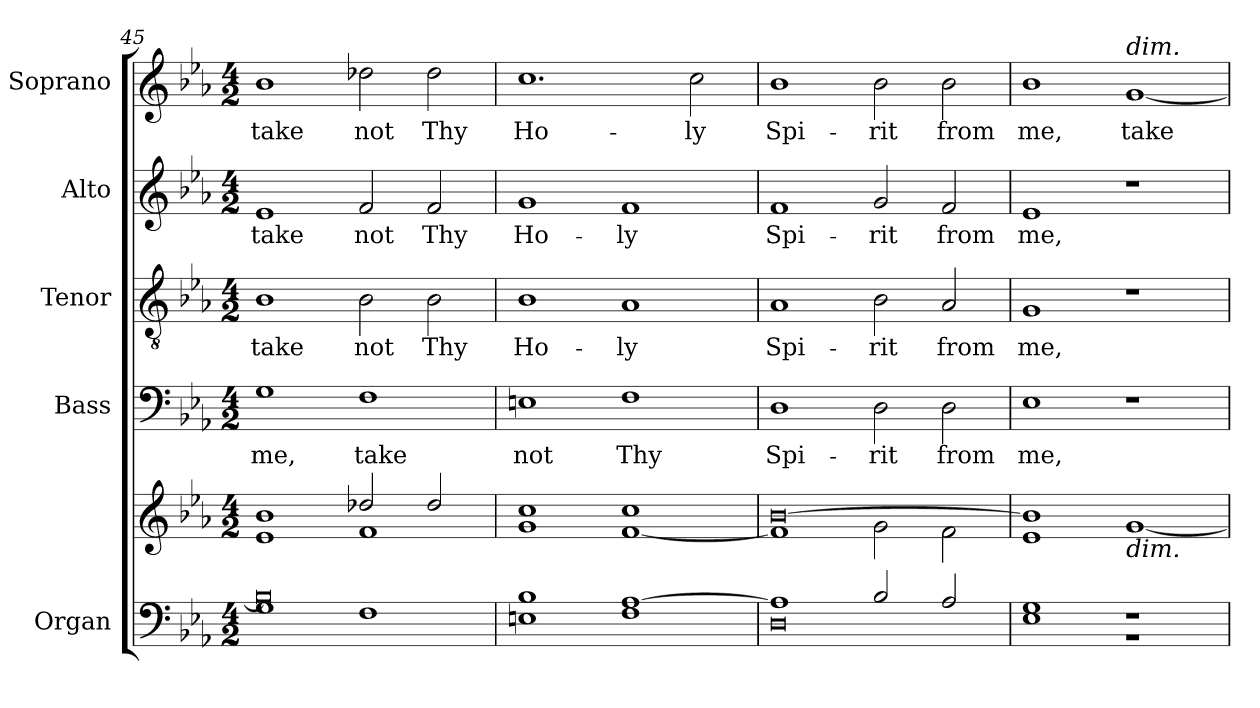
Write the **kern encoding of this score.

**kern	**kern	**kern	**text	**kern	**text	**kern	**text	**kern	**text
*part5	*part5	*part4	*part4	*part3	*part3	*part2	*part2	*part1	*part1
*staff6	*staff5	*staff4	*staff4	*staff3	*staff3	*staff2	*staff2	*staff1	*staff1
*I"Organ	*	*I"Bass	*	*I"Tenor	*	*I"Alto	*	*I"Soprano	*
*I'Org.	*	*I'B.	*	*I'T.	*	*I'A.	*	*I'S.	*
*clefF4	*clefG2	*clefF4	*	*clefGv2	*	*clefG2	*	*clefG2	*
*	*	*	*	*ITrd7c12	*	*	*	*	*
*k[b-e-a-]	*k[b-e-a-]	*k[b-e-a-]	*	*k[b-e-a-]	*	*k[b-e-a-]	*	*k[b-e-a-]	*
*E-:	*E-:	*E-:	*	*E-:	*	*E-:	*	*E-:	*
*M4/2	*M4/2	*M4/2	*	*M4/2	*	*M4/2	*	*M4/2	*
=45	=45	=45	=45	=45	=45	=45	=45	=45	=45
*^	*^	*	*	*	*	*	*	*	*
!	!	!	!	!	!LO:LY:b:color=#000000	!	!	!	!	!	!
!	!	!	!	!	!	!	!LO:LY:b:color=#000000	!	!	!	!
!	!	!	!	!	!	!	!	!	!LO:LY:b:color=#000000	!	!
!	!	!	!	!	!	!	!	!	!	!	!LO:LY:b:color=#000000
0B-i]	1Gi	1e-i 1b-i	1ryy	1Gi	me,	1BB-i	take	1e-i	take	1b-i	take
!	!	!	!	!	!LO:LY:b:color=#000000	!	!	!	!	!	!
!	!	!	!	!	!	!	!LO:LY:b:color=#000000	!	!	!	!
!	!	!	!	!	!	!	!	!	!LO:LY:b:color=#000000	!	!
!	!	!	!	!	!	!	!	!	!	!	!LO:LY:b:color=#000000
.	1Fi	2dd-Xi/	1fi	1Fi	take	2BB-i\	not	2fi/	not	2dd-Xi\	not
!	!	!	!	!	!	!	!LO:LY:b:color=#000000	!	!	!	!
!	!	!	!	!	!	!	!	!	!LO:LY:b:color=#000000	!	!
!	!	!	!	!	!	!	!	!	!	!	!LO:LY:b:color=#000000
.	.	2dd-i/	.	.	.	2BB-i\	Thy	2fi/	Thy	2dd-i\	Thy
*v	*v	*	*	*	*	*	*	*	*	*	*
*	*v	*v	*	*	*	*	*	*	*	*
=46	=46	=46	=46	=46	=46	=46	=46	=46	=46
!	!	!	!LO:LY:b:color=#000000	!	!	!	!	!	!
!	!	!	!	!	!LO:LY:b:color=#000000	!	!	!	!
!	!	!	!	!	!	!	!LO:LY:b:color=#000000	!	!
!	!	!	!	!	!	!	!	!	!LO:LY:b:color=#000000
1Eni 1B-i	1gi 1cci	1Eni	not	1BB-i	Ho-	1gi	Ho-	1.cci	Ho-
!	!	!	!LO:LY:b:color=#000000	!	!	!	!	!	!
!	!	!	!	!	!LO:LY:b:color=#000000	!	!	!	!
!	!	!	!	!	!	!	!LO:LY:b:color=#000000	!	!
1Fi [>1A-i	[<1fi 1cci	1Fi	Thy	1AA-i	-ly	1fi	-ly	.	.
!	!	!	!	!	!	!	!	!	!LO:LY:b:color=#000000
.	.	.	.	.	.	.	.	2cci\	-ly
=47	=47	=47	=47	=47	=47	=47	=47	=47	=47
*^	*^	*	*	*	*	*	*	*	*
!	!	!	!	!	!LO:LY:b:color=#000000	!	!	!	!	!	!
!	!	!	!	!	!	!	!LO:LY:b:color=#000000	!	!	!	!
!	!	!	!	!	!	!	!	!	!LO:LY:b:color=#000000	!	!
!	!	!	!	!	!	!	!	!	!	!	!LO:LY:b:color=#000000
1A-i]	0Di	[>0b-i	1fi]	1Di	Spi-	1AA-i	Spi-	1fi	Spi-	1b-i	Spi-
!	!	!	!	!	!LO:LY:b:color=#000000	!	!	!	!	!	!
!	!	!	!	!	!	!	!LO:LY:b:color=#000000	!	!	!	!
!	!	!	!	!	!	!	!	!	!LO:LY:b:color=#000000	!	!
!	!	!	!	!	!	!	!	!	!	!	!LO:LY:b:color=#000000
2B-i/	.	.	2gi\	2Di\	-rit	2BB-i\	-rit	2gi/	-rit	2b-i\	-rit
!	!	!	!	!	!LO:LY:b:color=#000000	!	!	!	!	!	!
!	!	!	!	!	!	!	!LO:LY:b:color=#000000	!	!	!	!
!	!	!	!	!	!	!	!	!	!LO:LY:b:color=#000000	!	!
!	!	!	!	!	!	!	!	!	!	!	!LO:LY:b:color=#000000
2A-i/	.	.	2fi\	2Di\	from	2AA-i/	from	2fi/	from	2b-i\	from
*	*	*v	*v	*	*	*	*	*	*	*	*
!!LO:LB:g=z
=48	=48	=48	=48	=48	=48	=48	=48	=48	=48	=48
*	*	*^	*	*	*	*	*	*	*	*
!	!	!	!	!	!LO:LY:b:color=#000000	!	!	!	!	!	!
*	*	*v	*v	*	*	*	*	*	*	*	*
*	*	*^	*	*	*	*	*	*	*	*
!	!	!	!	!	!	!	!LO:LY:b:color=#000000	!	!	!	!
*	*	*v	*v	*	*	*	*	*	*	*	*
*	*	*^	*	*	*	*	*	*	*	*
!	!	!	!	!	!	!	!	!	!LO:LY:b:color=#000000	!	!
*	*	*v	*v	*	*	*	*	*	*	*	*
*	*	*^	*	*	*	*	*	*	*	*
!	!	!	!	!	!	!	!	!	!	!	!LO:LY:b:color=#000000
*	*	*v	*v	*	*	*	*	*	*	*	*
1E-i 1Gi	1ryy	1e-i 1b-i]	1E-i	me,	1GGi	me,	1e-i	me,	1b-i	me,
!	!	!	!	!	!	!	!	!	!LO:TX:a:i:t=dim.	!
!	!	!LO:TX:b:i:t=dim.	!	!	!	!	!	!	!	!
!	!	!	!	!	!	!	!	!	!	!LO:LY:b:color=#000000
1r	1r	[<1gi	1r	.	1r	.	1r	.	[<1gi	take
*v	*v	*	*	*	*	*	*	*	*	*
=	=	=	=	=	=	=	=	=	=
*-	*-	*-	*-	*-	*-	*-	*-	*-	*-
